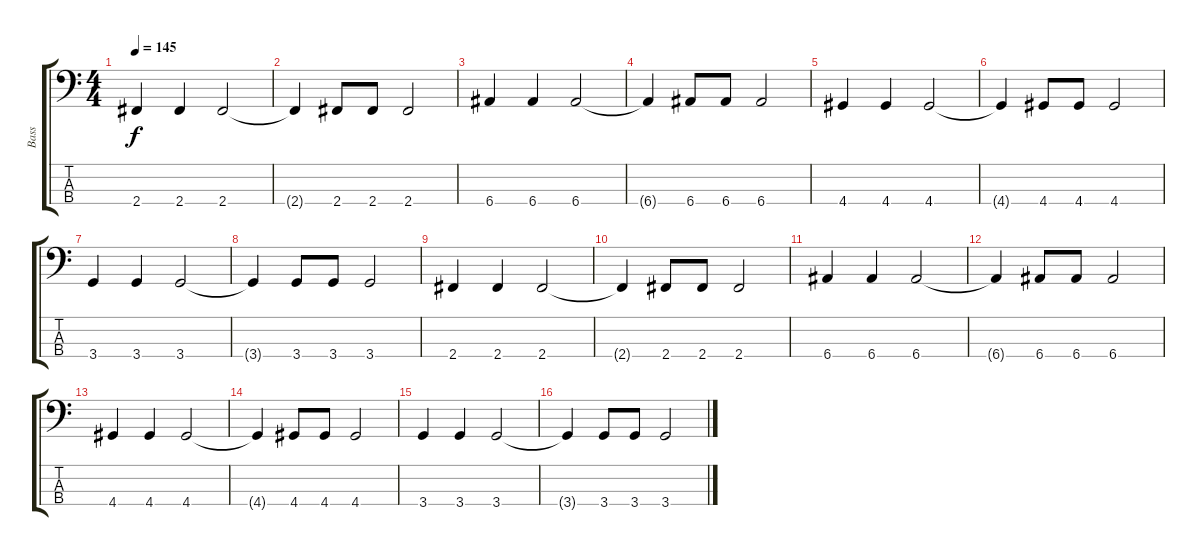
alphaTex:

\track ("Bass" "Bass") {instrument electricbasspick}
\staff {score tabs}
\tuning (G2 D2 A1 E1) {hide}
\ts (4 4)
\tempo 145
\clef f4
\ks c
2.4.4{dy f} 2.4.4 2.4.2 |
2.4{t}.4 2.4.8 2.4.8 2.4.2 |
6.4.4 6.4.4 6.4.2 |
6.4{t}.4 6.4.8 6.4.8 6.4.2 |
4.4.4 4.4.4 4.4.2 |
4.4{t}.4 4.4.8 4.4.8 4.4.2 |
3.4.4 3.4.4 3.4.2 |
3.4{t}.4 3.4.8 3.4.8 3.4.2 |
2.4.4 2.4.4 2.4.2 |
2.4{t}.4 2.4.8 2.4.8 2.4.2 |
6.4.4 6.4.4 6.4.2 |
6.4{t}.4 6.4.8 6.4.8 6.4.2 |
4.4.4 4.4.4 4.4.2 |
4.4{t}.4 4.4.8 4.4.8 4.4.2 |
3.4.4 3.4.4 3.4.2 |
3.4{t}.4 3.4.8 3.4.8 3.4.2
